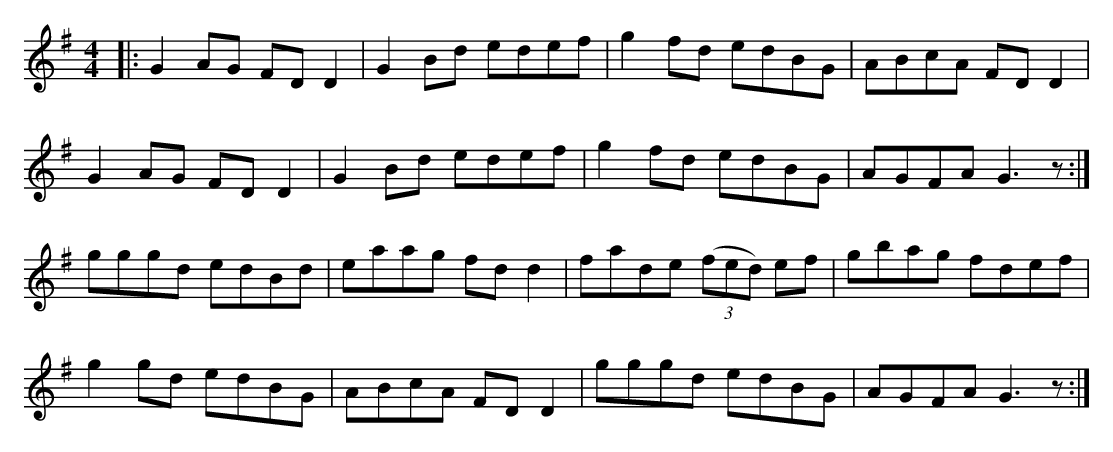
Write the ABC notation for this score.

X:1
M:4/4
K:G
|:G2AG FDD2|G2Bd edef|g2fd edBG|ABcA FDD2|
G2AG FDD2|G2Bd edef|g2fd edBG|AGFA G3z:|
gggd edBd|eaag fdd2|fade ((3fed) ef|gbag fdef|
g2gd edBG|ABcA FDD2|gggd edBG|AGFA G3z:|
